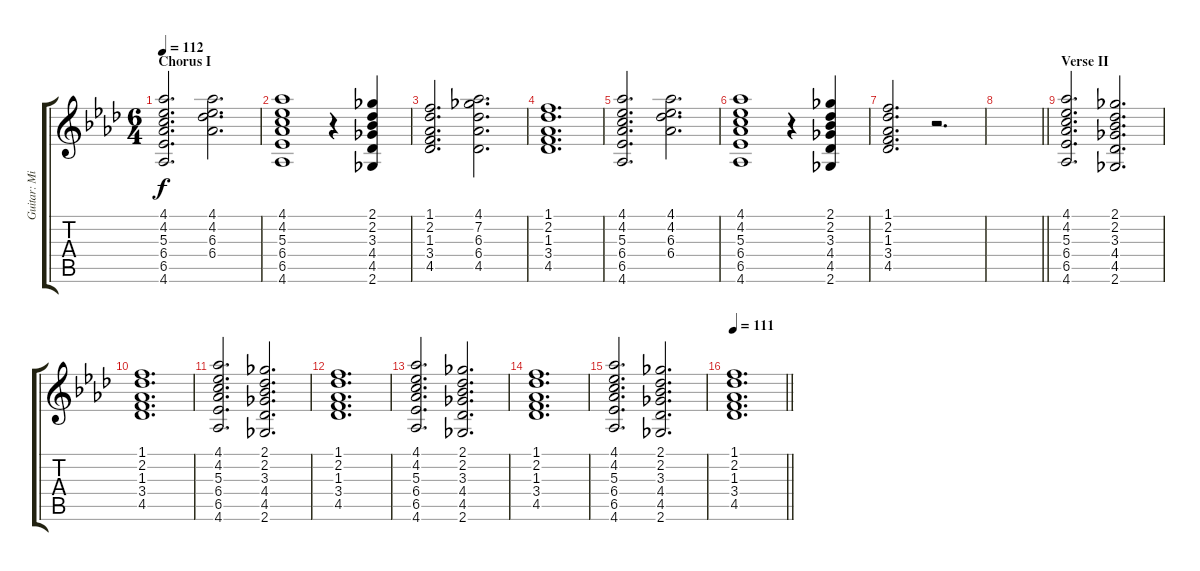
\track ("Guitar: Mick" "Guitar: Mi") {instrument acousticguitarnylon}
\staff {score tabs}
\tuning (E4 B3 G3 D3 A2 E2) {hide}
\ts (6 4)
\section ("" "Chorus I")
\tempo 112
\clef g2
\ks ab
(4.1 4.2 5.3 6.4 6.5 4.6).2{d dy f} (4.1 4.2 6.3 6.4).2{d} |
(4.1 4.2 5.3 6.4 6.5 4.6).1 r.4 (2.1 2.2 3.3 4.4 4.5 2.6).4 |
(1.1 2.2 1.3 3.4 4.5).2{d} (4.1 7.2 6.3 6.4 4.5).2{d} |
(1.1 2.2 1.3 3.4 4.5).1{d} |
(4.1 4.2 5.3 6.4 6.5 4.6).2{d} (4.1 4.2 6.3 6.4).2{d} |
(4.1 4.2 5.3 6.4 6.5 4.6).1 r.4 (2.1 2.2 3.3 4.4 4.5 2.6).4 |
(1.1 2.2 1.3 3.4 4.5).2{d} r.2{d} |
\barLineRight lightlight
|
\section ("" "Verse II")
(4.1 4.2 5.3 6.4 6.5 4.6).2{d} (2.1 2.2 3.3 4.4 4.5 2.6).2{d} |
(1.1 2.2 1.3 3.4 4.5).1{d} |
(4.1 4.2 5.3 6.4 6.5 4.6).2{d} (2.1 2.2 3.3 4.4 4.5 2.6).2{d} |
(1.1 2.2 1.3 3.4 4.5).1{d} |
(4.1 4.2 5.3 6.4 6.5 4.6).2{d} (2.1 2.2 3.3 4.4 4.5 2.6).2{d} |
(1.1 2.2 1.3 3.4 4.5).1{d} |
(4.1 4.2 5.3 6.4 6.5 4.6).2{d} (2.1 2.2 3.3 4.4 4.5 2.6).2{d} |
\tempo 111
\barLineRight lightlight
(1.1 2.2 1.3 3.4 4.5).1{d}
